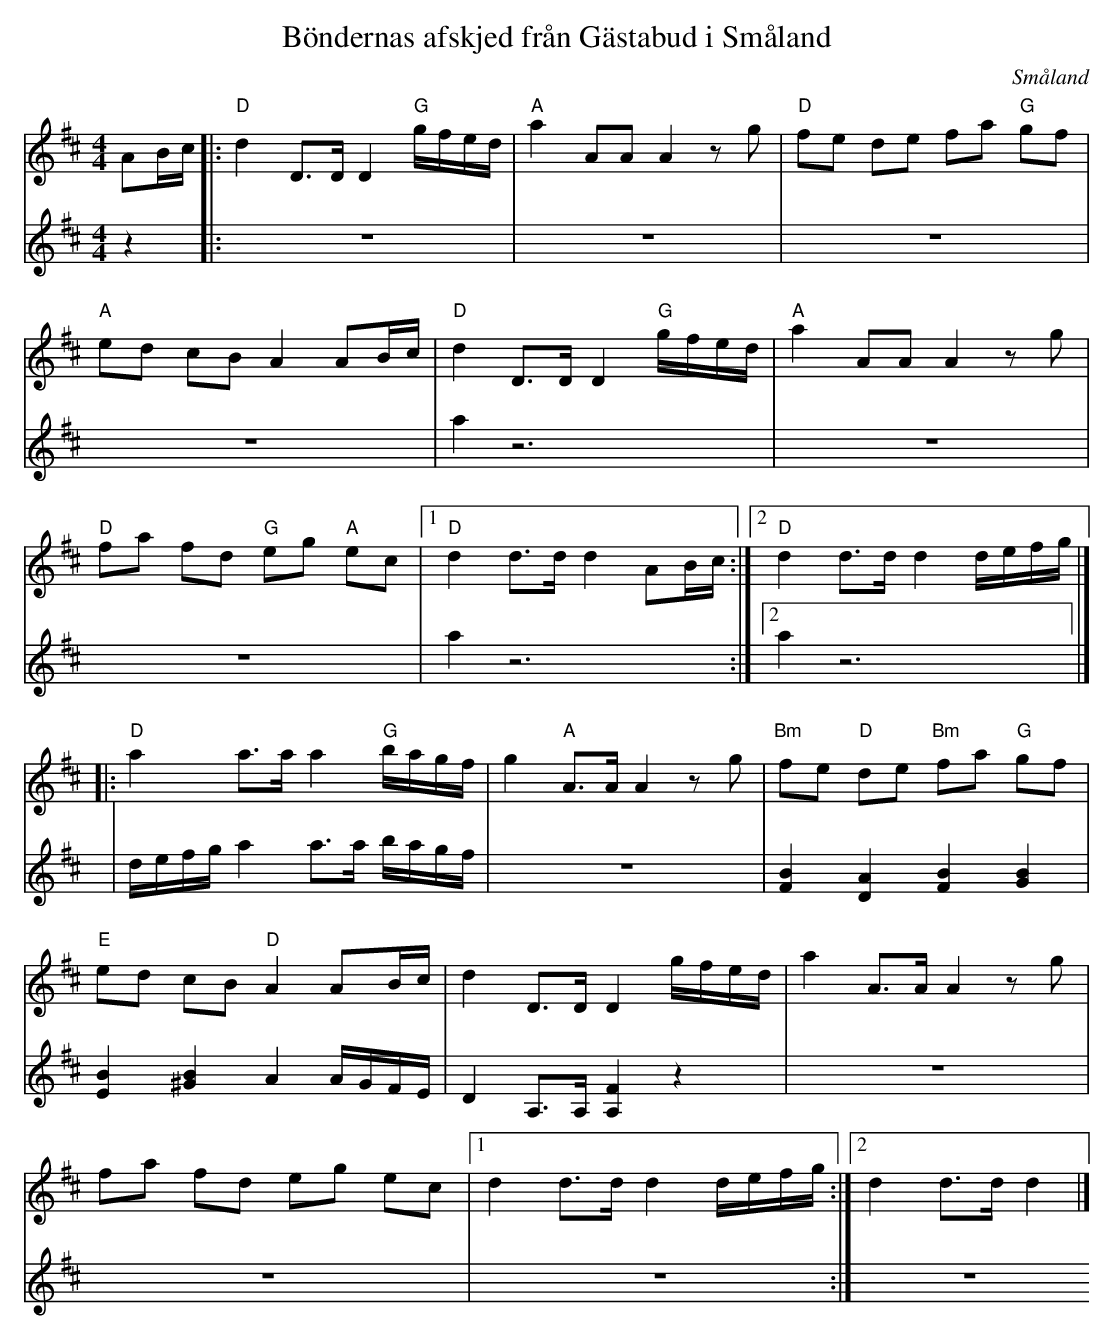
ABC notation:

X:1
T:Böndernas afskjed från Gästabud i Småland
O:Småland
M:4/4
L:1/16
K:D
[V:1]A2Bc|:"D" d4 D3D D4 "G" gfed|"A" a4 A2A2 A4 z2g2|"D" f2e2 d2e2 f2a2 "G" g2f2|
[V:2]z4  |:z16                   |z16                |z16                        |
[V:1]"A" e2d2 c2B2 A4 A2Bc|"D" d4 D3D D4 "G" gfed|"A" a4 A2A2 A4 z2g2|
[V:2]z16                  |a4 z12                   |z16                |
[V:1]"D" f2a2 f2d2 "G" e2g2 "A" e2c2|[1 "D" d4d3d d4 A2Bc:|[2 "D" d4 d3d d4 defg|]
[V:2]z16                            |a4 z12                 :|[2a4 z12                  |]
[V:1]|:"D" a4 a3a a4 "G" bagf|g4 "A" A3A A4 z2g2|"Bm" f2e2 "D" d2e2 "Bm" f2a2 "G" g2f2|
[V:2]|defg a4 a3a bagf       |z16               |[F4 B4][D4 A4][F4 B4][G4 B4]         |
[V:1]"E" e2d2 c2B2 "D" A4 A2Bc|d4 D3D D4 gfed      |a4 A3A A4 z2g2|
[V:2][E4 B4][^G4 B4] A4 AGFE  |D4 A,3A, [A,4 F4] z4|z16|
[V:1]f2a2 f2d2 e2g2 e2c2|[1 d4 d3d d4 defg:|[2 d4 d3d d4|]
[V:2]z16                |z16              :|z16         |]
